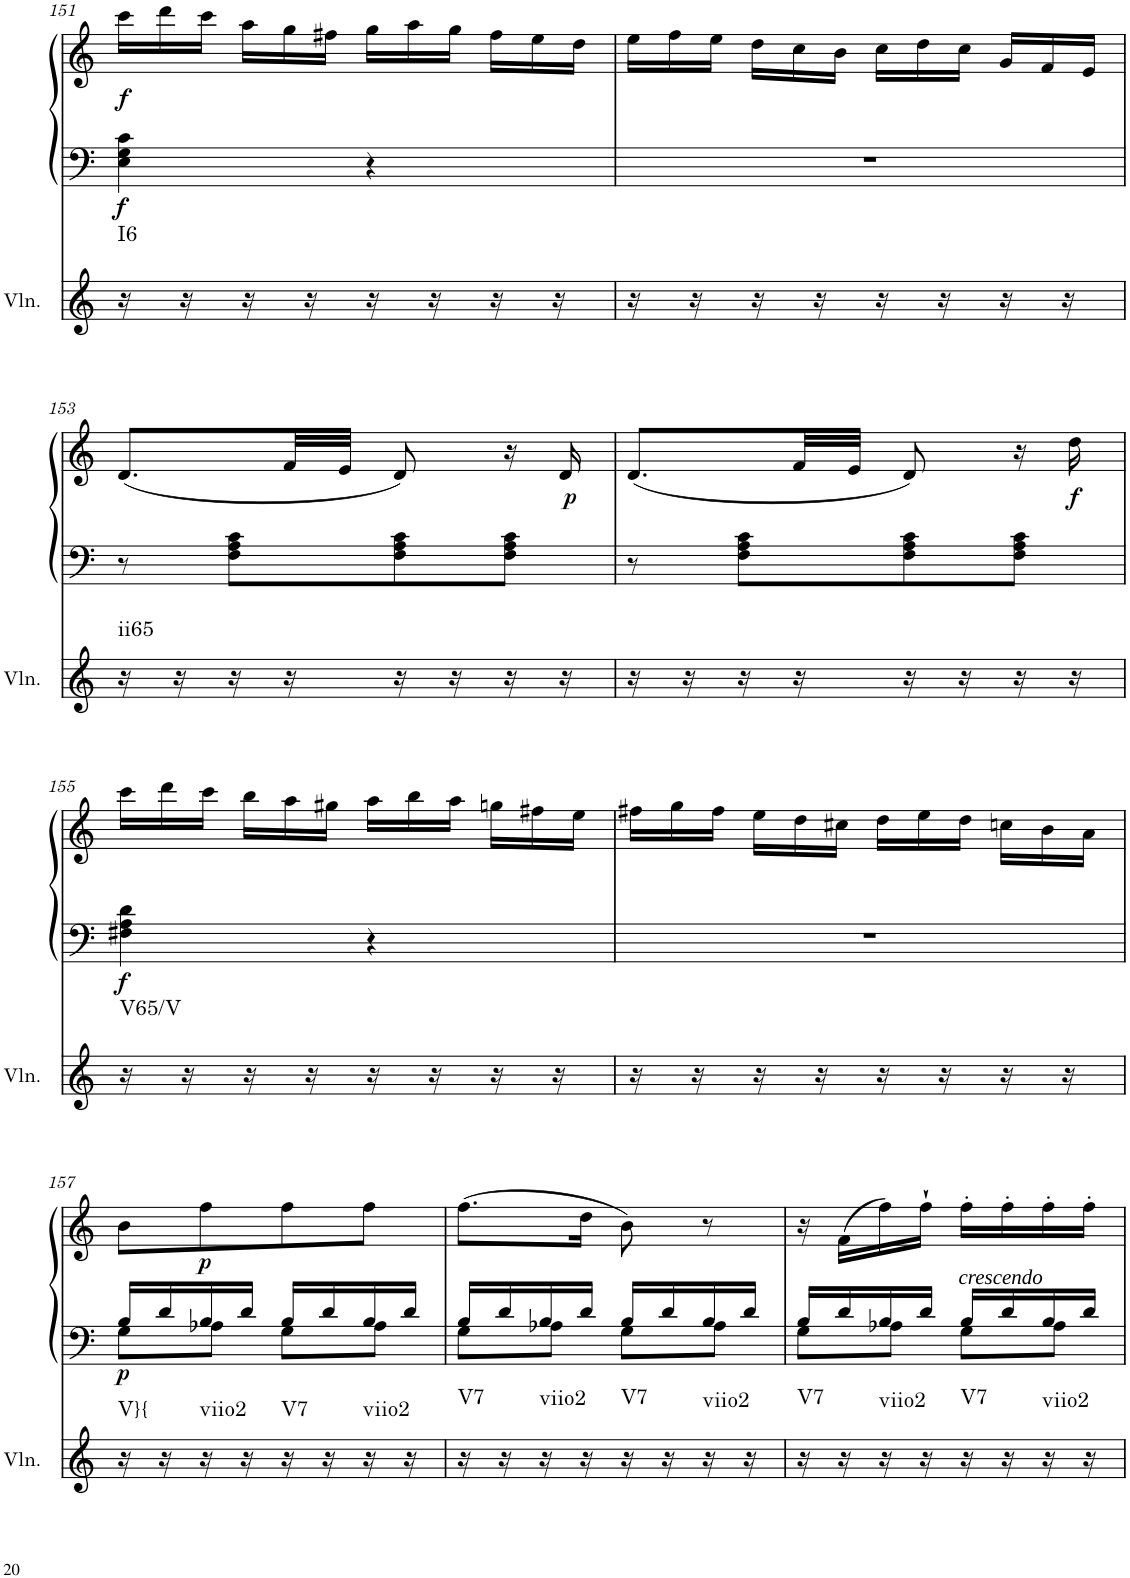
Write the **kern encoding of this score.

**kern	**harte	**kern	**kern	**dynam
*part2	*part2	*part1	*part1	*part1
*staff3	*	*staff2	*staff1	*staff1/2
*I"Violin	*	*I"Klavier linke Hand	*	*
*I'Vln.	*	*	*	*
!!LO:PB:g=z
*clefG2	*	*clefF4	*clefG2	*
*k[]	*	*k[]	*k[]	*
*M2/4	*	*M2/4	*M2/4	*
=151	=151	=151	=151	=151
!	!	!	!	!LO:DY:b=2
!	!LO:H:kt=I6	!	!	!LO:DY:n=1:b
16r	N	4E\ 4G\ 4c\	24ccc\LL	f f
.	.	.	24ddd\	.
16r	.	.	.	.
.	.	.	24ccc\JJ	.
16r	.	.	24aa\LL	.
.	.	.	24gg\	.
16r	.	.	.	.
.	.	.	24ff#X\JJ	.
16r	.	4r	24gg\LL	.
.	.	.	24aa\	.
16r	.	.	.	.
.	.	.	24gg\JJ	.
16r	.	.	24ff#\LL	.
.	.	.	24ee\	.
16r	.	.	.	.
.	.	.	24dd\JJ	.
=152	=152	=152	=152	=152
16r	.	2r	24ee\LL	.
.	.	.	24ff\	.
16r	.	.	.	.
.	.	.	24ee\JJ	.
16r	.	.	24dd\LL	.
.	.	.	24cc\	.
16r	.	.	.	.
.	.	.	24b\JJ	.
16r	.	.	24cc\LL	.
.	.	.	24dd\	.
16r	.	.	.	.
.	.	.	24cc\JJ	.
16r	.	.	24g/LL	.
.	.	.	24f/	.
16r	.	.	.	.
.	.	.	24e/JJ	.
!!LO:LB:g=z
=153	=153	=153	=153	=153
!	!LO:H:kt=ii65	!	!	!
16r	N	8r	(8.d/L	.
16r	.	.	.	.
16r	.	8F\ 8A\ 8c\L	.	.
16r	.	.	32f/LL	.
.	.	.	32e/JJJ	.
16r	.	8F\ 8A\ 8c\	8d/)	.
16r	.	.	.	.
16r	.	8F\ 8A\ 8c\J	16r	.
!	!	!	!	!LO:DY:b
16r	.	.	16d/	p
=154	=154	=154	=154	=154
16r	.	8r	(8.d/L	.
16r	.	.	.	.
16r	.	8F\ 8A\ 8c\L	.	.
16r	.	.	32f/LL	.
.	.	.	32e/JJJ	.
16r	.	8F\ 8A\ 8c\	8d/)	.
16r	.	.	.	.
16r	.	8F\ 8A\ 8c\J	16r	.
!	!	!	!	!LO:DY:b
16r	.	.	16dd\	f
!!LO:LB:g=z
=155	=155	=155	=155	=155
!	!LO:H:kt=V65/V	!	!	!LO:DY:b=2
16r	N	4F#X\ 4A\ 4d\	24ccc\LL	f
.	.	.	24ddd\	.
16r	.	.	.	.
.	.	.	24ccc\JJ	.
16r	.	.	24bb\LL	.
.	.	.	24aa\	.
16r	.	.	.	.
.	.	.	24gg#X\JJ	.
16r	.	4r	24aa\LL	.
.	.	.	24bb\	.
16r	.	.	.	.
.	.	.	24aa\JJ	.
16r	.	.	24ggn\LL	.
.	.	.	24ff#X\	.
16r	.	.	.	.
.	.	.	24ee\JJ	.
=156	=156	=156	=156	=156
16r	.	2r	24ff#X\LL	.
.	.	.	24gg\	.
16r	.	.	.	.
.	.	.	24ff#\JJ	.
16r	.	.	24ee\LL	.
.	.	.	24dd\	.
16r	.	.	.	.
.	.	.	24cc#X\JJ	.
16r	.	.	24dd\LL	.
.	.	.	24ee\	.
16r	.	.	.	.
.	.	.	24dd\JJ	.
16r	.	.	24ccn\LL	.
.	.	.	24b\	.
16r	.	.	.	.
.	.	.	24a\JJ	.
!!LO:LB:g=z
=157	=157	=157	=157	=157
*	*	*^	*	*
!	!LO:H:kt=V}{	!	!	!	!LO:DY:b=2
16r	N	16B/LL	8G\L	8b\L	p
16r	.	16d/	.	.	.
!	!LO:H:kt=viio2	!	!	!	!LO:DY:b
16r	N	16B/	8A-X\J	8ff\	p
16r	.	16d/JJ	.	.	.
!	!LO:H:kt=V7	!	!	!	!
16r	N	16B/LL	8G\L	8ff\	.
16r	.	16d/	.	.	.
!	!LO:H:kt=viio2	!	!	!	!
16r	N	16B/	8A-\J	8ff\J	.
16r	.	16d/JJ	.	.	.
=158	=158	=158	=158	=158	=158
!	!LO:H:kt=V7	!	!	!	!
16r	N	16B/LL	8G\L	(8.ff\L	.
16r	.	16d/	.	.	.
!	!LO:H:kt=viio2	!	!	!	!
16r	N	16B/	8A-X\J	.	.
16r	.	16d/JJ	.	16dd\Jk	.
!	!LO:H:kt=V7	!	!	!	!
16r	N	16B/LL	8G\L	8b\)	.
16r	.	16d/	.	.	.
!	!LO:H:kt=viio2	!	!	!	!
16r	N	16B/	8A-\J	8r	.
16r	.	16d/JJ	.	.	.
=159	=159	=159	=159	=159	=159
!	!LO:H:kt=V7	!	!	!	!
16r	N	16B/LL	8G\L	16r	.
16r	.	16d/	.	(16f\LL	.
!	!LO:H:kt=viio2	!	!	!	!
16r	N	16B/	8A-X\J	16ff\)	.
16r	.	16d/JJ	.	16ff`\JJ	.
!	!LO:H:kt=V7	!	!	!LO:TX:b:i:t=crescendo	!
16r	N	16B/LL	8G\L	16ff'\LL	.
16r	.	16d/	.	16ff'\	.
!	!LO:H:kt=viio2	!	!	!	!
16r	N	16B/	8A-\J	16ff'\	.
16r	.	16d/JJ	.	16ff'\JJ	.
*	*	*v	*v	*	*
=	=	=	=	=
*-	*-	*-	*-	*-
